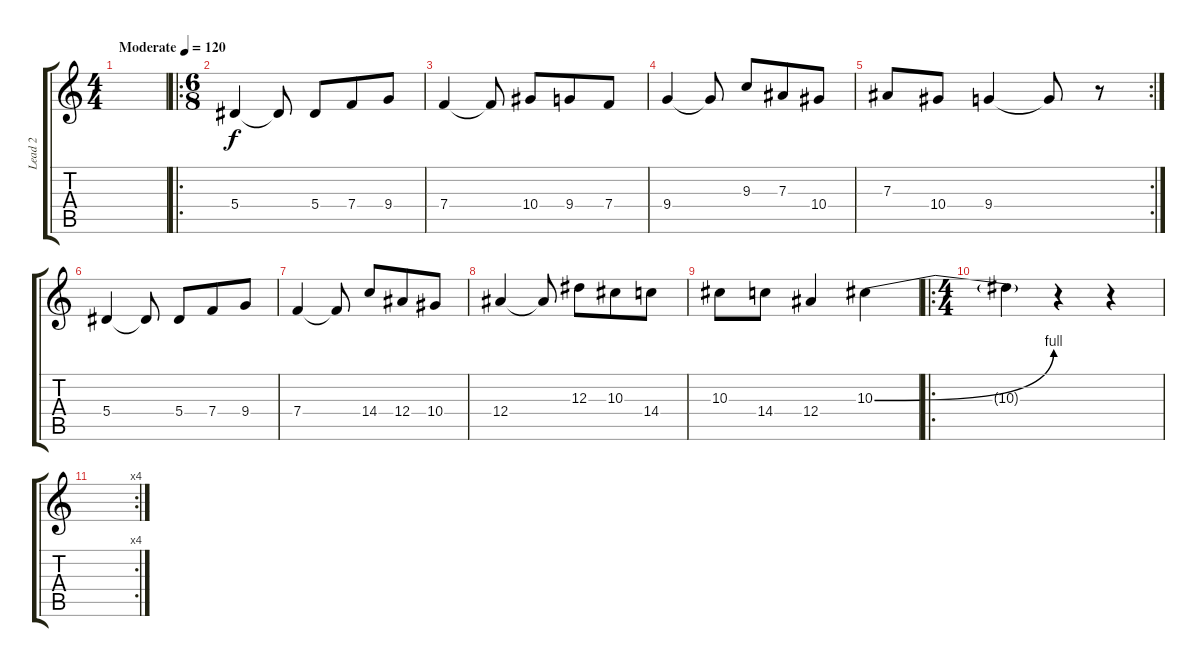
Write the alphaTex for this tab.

\track ("Lead 2" "Lead 2") {instrument distortionguitar}
\staff {score tabs}
\tuning (C4 G3 Eb3 Bb2 F2 C2) {hide}
\ts (4 4)
\tempo (120 "Moderate")
\clef g2
\ks c
|
\ro
\ts (6 8)
5.4.4 5.4{t}.8 5.4.8 7.4.8 9.4.8 |
7.4.4 7.4{t}.8 10.4.8 9.4.8 7.4.8 |
9.4.4 9.4{t}.8 9.3.8 7.3.8 10.4.8 |
\rc 2
7.3.8 10.4.8 9.4.4 9.4{t}.8 r.8 |
5.4.4 5.4{t}.8 5.4.8 7.4.8 9.4.8 |
7.4.4 7.4{t}.8 14.4.8 12.4.8 10.4.8 |
12.4.4 12.4{t}.8 12.3.8 10.3.8 14.4.8 |
10.3.8 14.4.8 12.4.4 10.3{be (bend 0 0 60 4)}.4 |
\ro
\ts (4 4)
10.3{t}.4 r.4 r.4 |
\rc 4
